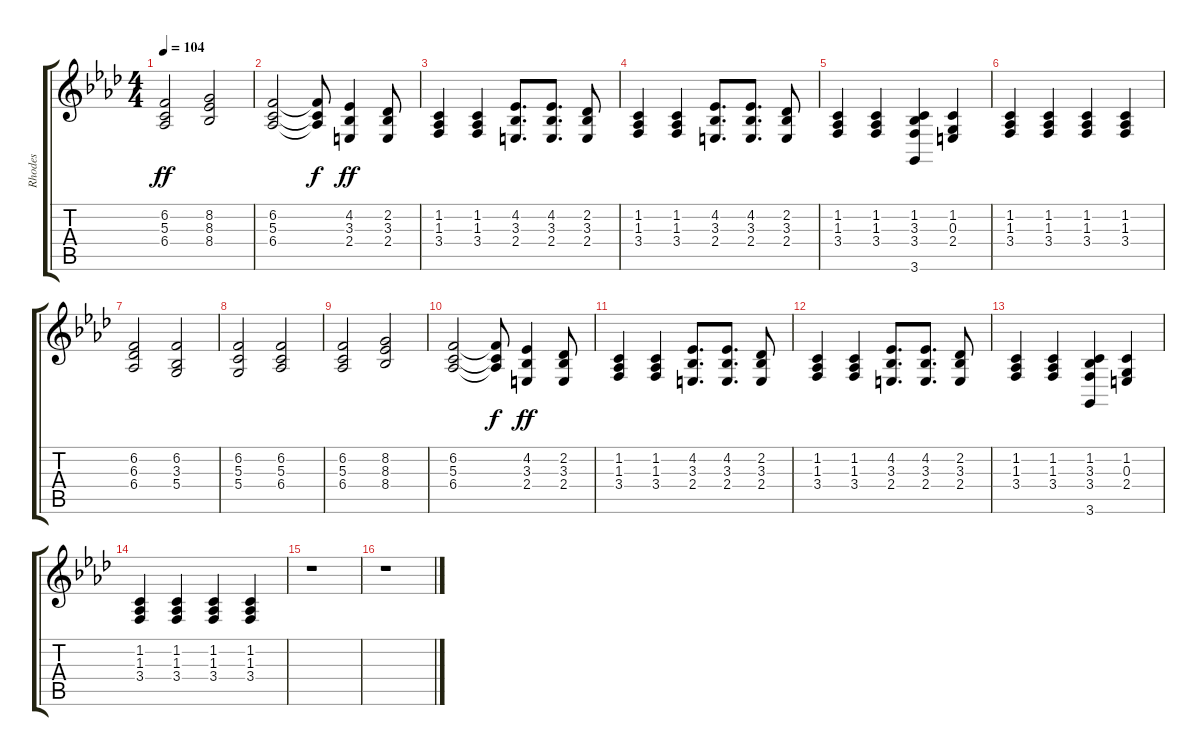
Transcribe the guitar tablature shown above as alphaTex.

\track ("Rhodes" "Rhodes") {instrument electricpiano1}
\staff {score tabs}
\tuning (E4 B3 G3 D3 A2 E2) {hide}
\ts (4 4)
\tempo 104
\clef g2
\ks ab
(6.2 5.3 6.4).2{dy ff} (8.2 8.3 8.4).2 |
(6.2 5.3 6.4).2 (6.2{t} 5.3{t} 6.4{t}).8{dy f} (4.2 3.3 2.4).4{dy ff} (2.2 3.3 2.4).8 |
(1.2 1.3 3.4).4 (1.2 1.3 3.4).4 (4.2 3.3 2.4).8{d} (4.2 3.3 2.4).8{d} (2.2 3.3 2.4).8 |
(1.2 1.3 3.4).4 (1.2 1.3 3.4).4 (4.2 3.3 2.4).8{d} (4.2 3.3 2.4).8{d} (2.2 3.3 2.4).8 |
(1.2 1.3 3.4).4 (1.2 1.3 3.4).4 (1.2 3.3 3.4 3.6).4 (1.2 0.3 2.4).4 |
(1.2 1.3 3.4).4 (1.2 1.3 3.4).4 (1.2 1.3 3.4).4 (1.2 1.3 3.4).4 |
(6.2 6.3 6.4).2 (6.2 3.3 5.4).2 |
(6.2 5.3 5.4).2 (6.2 5.3 6.4).2 |
(6.2 5.3 6.4).2 (8.2 8.3 8.4).2 |
(6.2 5.3 6.4).2 (6.2{t} 5.3{t} 6.4{t}).8{dy f} (4.2 3.3 2.4).4{dy ff} (2.2 3.3 2.4).8 |
(1.2 1.3 3.4).4 (1.2 1.3 3.4).4 (4.2 3.3 2.4).8{d} (4.2 3.3 2.4).8{d} (2.2 3.3 2.4).8 |
(1.2 1.3 3.4).4 (1.2 1.3 3.4).4 (4.2 3.3 2.4).8{d} (4.2 3.3 2.4).8{d} (2.2 3.3 2.4).8 |
(1.2 1.3 3.4).4 (1.2 1.3 3.4).4 (1.2 3.3 3.4 3.6).4 (1.2 0.3 2.4).4 |
(1.2 1.3 3.4).4 (1.2 1.3 3.4).4 (1.2 1.3 3.4).4 (1.2 1.3 3.4).4 |
r.1 |
r.1
